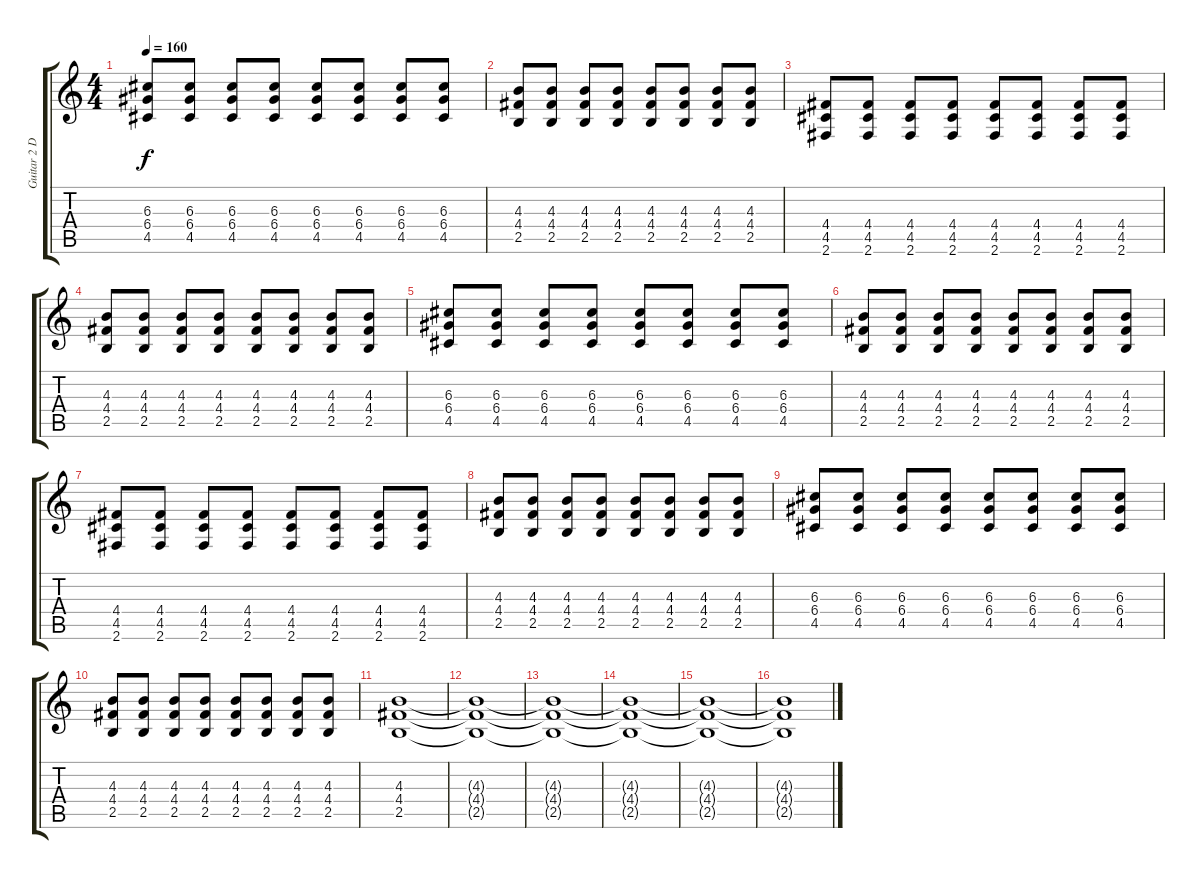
\track ("Guitar 2 Disto" "Guitar 2 D") {instrument distortionguitar}
\staff {score tabs}
\tuning (E4 B3 G3 D3 A2 E2) {hide}
\ts (4 4)
\tempo 160
\clef g2
\ks c
(6.3 6.4 4.5).8{dy f} (6.3 6.4 4.5).8 (6.3 6.4 4.5).8 (6.3 6.4 4.5).8 (6.3 6.4 4.5).8 (6.3 6.4 4.5).8 (6.3 6.4 4.5).8 (6.3 6.4 4.5).8 |
(4.3 4.4 2.5).8 (4.3 4.4 2.5).8 (4.3 4.4 2.5).8 (4.3 4.4 2.5).8 (4.3 4.4 2.5).8 (4.3 4.4 2.5).8 (4.3 4.4 2.5).8 (4.3 4.4 2.5).8 |
(4.4 4.5 2.6).8{balance 8 instrument distortionguitar} (4.4 4.5 2.6).8 (4.4 4.5 2.6).8 (4.4 4.5 2.6).8 (4.4 4.5 2.6).8 (4.4 4.5 2.6).8 (4.4 4.5 2.6).8 (4.4 4.5 2.6).8 |
(4.3 4.4 2.5).8 (4.3 4.4 2.5).8 (4.3 4.4 2.5).8 (4.3 4.4 2.5).8 (4.3 4.4 2.5).8 (4.3 4.4 2.5).8 (4.3 4.4 2.5).8 (4.3 4.4 2.5).8 |
(6.3 6.4 4.5).8 (6.3 6.4 4.5).8 (6.3 6.4 4.5).8 (6.3 6.4 4.5).8 (6.3 6.4 4.5).8 (6.3 6.4 4.5).8 (6.3 6.4 4.5).8 (6.3 6.4 4.5).8 |
(4.3 4.4 2.5).8 (4.3 4.4 2.5).8 (4.3 4.4 2.5).8 (4.3 4.4 2.5).8 (4.3 4.4 2.5).8 (4.3 4.4 2.5).8 (4.3 4.4 2.5).8 (4.3 4.4 2.5).8 |
(4.4 4.5 2.6).8{balance 8 instrument distortionguitar} (4.4 4.5 2.6).8 (4.4 4.5 2.6).8 (4.4 4.5 2.6).8 (4.4 4.5 2.6).8 (4.4 4.5 2.6).8 (4.4 4.5 2.6).8 (4.4 4.5 2.6).8 |
(4.3 4.4 2.5).8 (4.3 4.4 2.5).8 (4.3 4.4 2.5).8 (4.3 4.4 2.5).8 (4.3 4.4 2.5).8 (4.3 4.4 2.5).8 (4.3 4.4 2.5).8 (4.3 4.4 2.5).8 |
(6.3 6.4 4.5).8 (6.3 6.4 4.5).8 (6.3 6.4 4.5).8 (6.3 6.4 4.5).8 (6.3 6.4 4.5).8 (6.3 6.4 4.5).8 (6.3 6.4 4.5).8 (6.3 6.4 4.5).8 |
(4.3 4.4 2.5).8 (4.3 4.4 2.5).8 (4.3 4.4 2.5).8 (4.3 4.4 2.5).8 (4.3 4.4 2.5).8 (4.3 4.4 2.5).8 (4.3 4.4 2.5).8 (4.3 4.4 2.5).8 |
(4.3 4.4 2.5).1{volume 6} |
(4.3{t} 4.4{t} 2.5{t}).1 |
(4.3{t} 4.4{t} 2.5{t}).1 |
(4.3{t} 4.4{t} 2.5{t}).1 |
(4.3{t} 4.4{t} 2.5{t}).1 |
(4.3{t} 4.4{t} 2.5{t}).1
